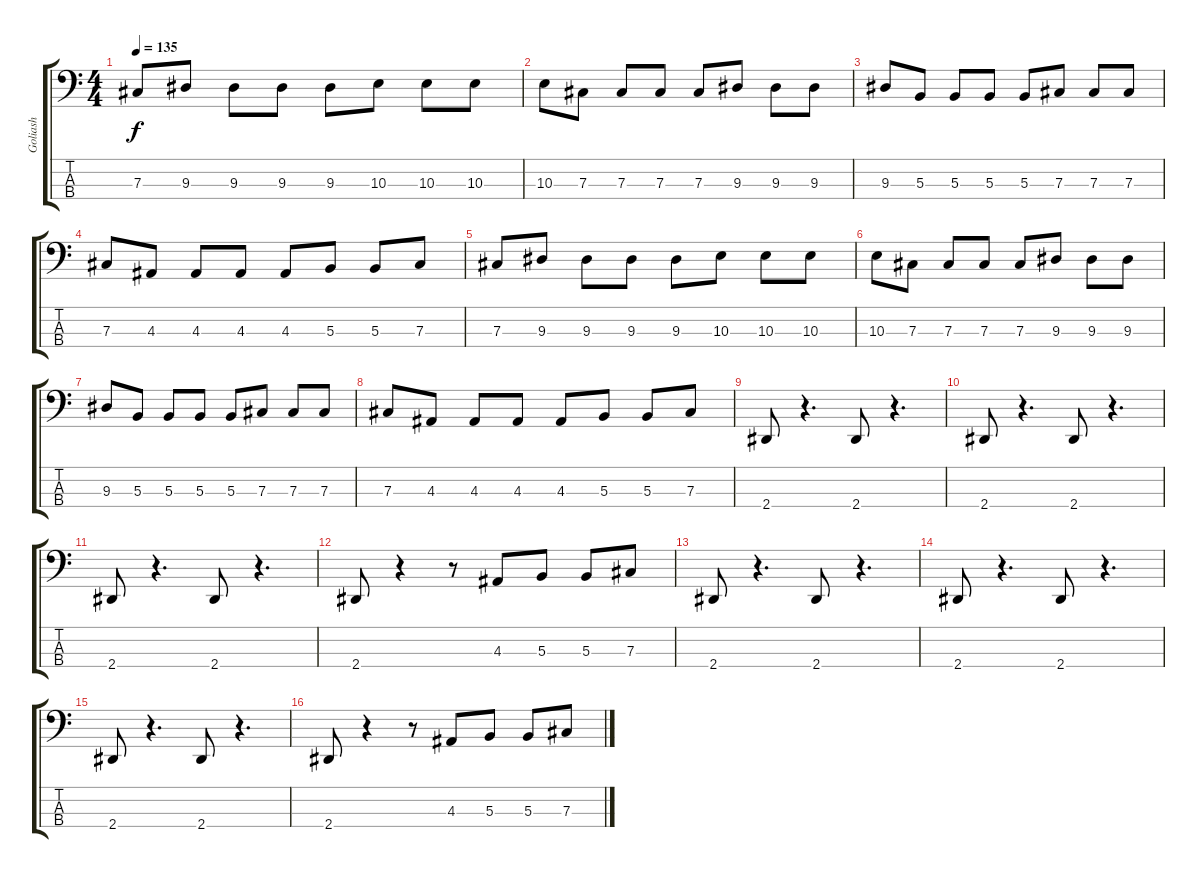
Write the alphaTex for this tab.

\track ("Goliash" "Goliash") {instrument electricbasspick}
\staff {score tabs}
\tuning (E2 B1 Gb1 Db1) {hide}
\ts (4 4)
\tempo 135
\clef f4
\ks c
7.3.8{dy f} 9.3.8 9.3.8 9.3.8 9.3.8 10.3.8 10.3.8 10.3.8 |
10.3.8 7.3.8 7.3.8 7.3.8 7.3.8 9.3.8 9.3.8 9.3.8 |
9.3.8 5.3.8 5.3.8 5.3.8 5.3.8 7.3.8 7.3.8 7.3.8 |
7.3.8 4.3.8 4.3.8 4.3.8 4.3.8 5.3.8 5.3.8 7.3.8 |
7.3.8 9.3.8 9.3.8 9.3.8 9.3.8 10.3.8 10.3.8 10.3.8 |
10.3.8 7.3.8 7.3.8 7.3.8 7.3.8 9.3.8 9.3.8 9.3.8 |
9.3.8 5.3.8 5.3.8 5.3.8 5.3.8 7.3.8 7.3.8 7.3.8 |
7.3.8 4.3.8 4.3.8 4.3.8 4.3.8 5.3.8 5.3.8 7.3.8 |
2.4.8 r.4{d} 2.4.8 r.4{d} |
2.4.8 r.4{d} 2.4.8 r.4{d} |
2.4.8 r.4{d} 2.4.8 r.4{d} |
2.4.8 r.4 r.8 4.3.8 5.3.8 5.3.8 7.3.8 |
2.4.8 r.4{d} 2.4.8 r.4{d} |
2.4.8 r.4{d} 2.4.8 r.4{d} |
2.4.8 r.4{d} 2.4.8 r.4{d} |
2.4.8 r.4 r.8 4.3.8 5.3.8 5.3.8 7.3.8
